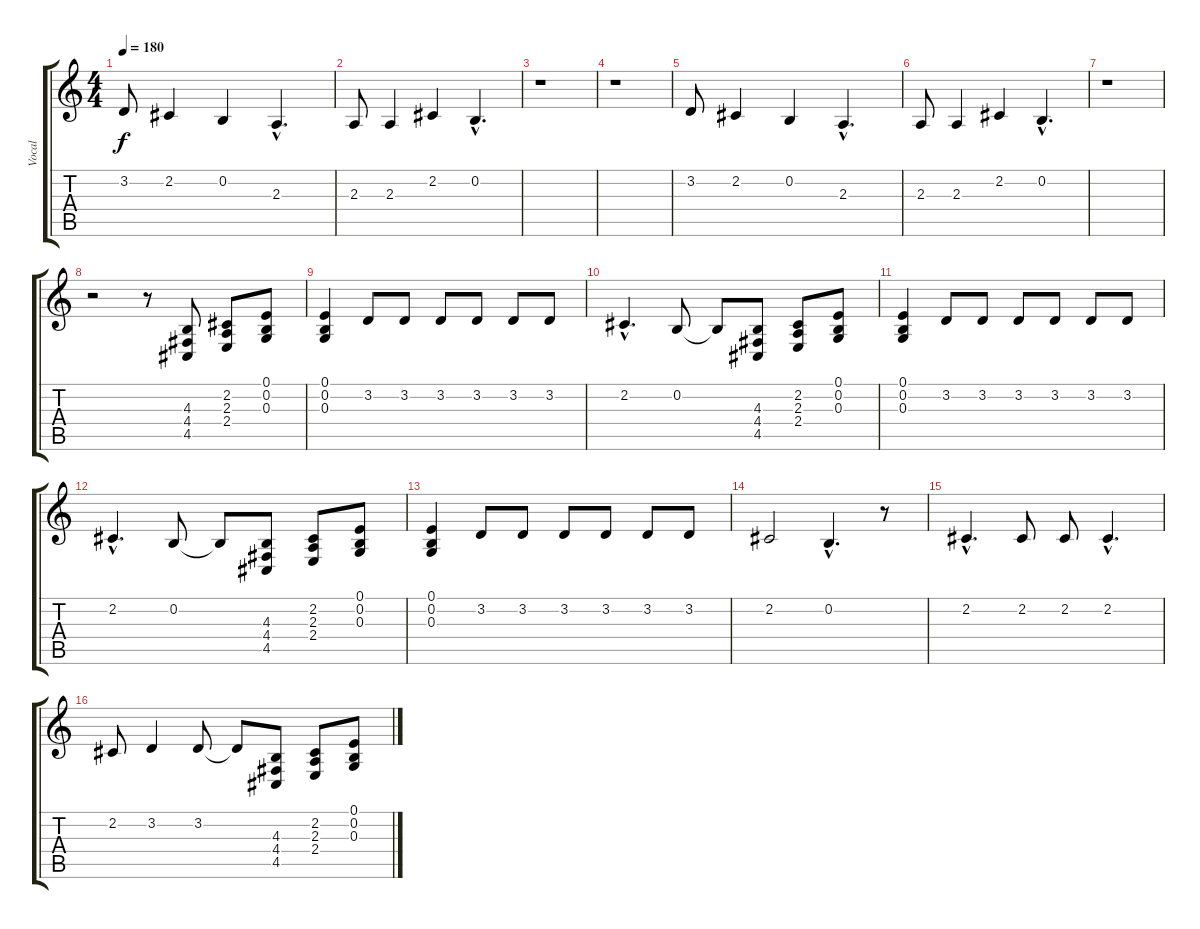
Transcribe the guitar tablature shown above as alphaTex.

\track ("Vocal" "Vocal") {instrument honkytonkpiano}
\staff {score tabs}
\tuning (E4 B3 G3 D3 A2 E2) {hide}
\ts (4 4)
\tempo 180
\clef g2
\ks c
3.2.8{dy f} 2.2.4 0.2.4 2.3{hac}.4{d} |
2.3.8 2.3.4 2.2.4 0.2{hac}.4{d} |
r.1 |
r.1 |
3.2.8 2.2.4 0.2.4 2.3{hac}.4{d} |
2.3.8 2.3.4 2.2.4 0.2{hac}.4{d} |
r.1 |
r.2 r.8 (4.3 4.4 4.5).8 (2.2 2.3 2.4).8 (0.1 0.2 0.3).8 |
(0.1 0.2 0.3).4 3.2.8 3.2.8 3.2.8 3.2.8 3.2.8 3.2.8 |
2.2{hac}.4{d} 0.2.8 0.2{t}.8 (4.3 4.4 4.5).8 (2.2 2.3 2.4).8 (0.1 0.2 0.3).8 |
(0.1 0.2 0.3).4 3.2.8 3.2.8 3.2.8 3.2.8 3.2.8 3.2.8 |
2.2{hac}.4{d} 0.2.8 0.2{t}.8 (4.3 4.4 4.5).8 (2.2 2.3 2.4).8 (0.1 0.2 0.3).8 |
(0.1 0.2 0.3).4 3.2.8 3.2.8 3.2.8 3.2.8 3.2.8 3.2.8 |
2.2.2 0.2{hac}.4{d} r.8 |
2.2{hac}.4{d} 2.2.8 2.2.8 2.2{hac}.4{d} |
2.2.8 3.2.4 3.2.8 3.2{t}.8 (4.3 4.4 4.5).8 (2.2 2.3 2.4).8 (0.1 0.2 0.3).8
